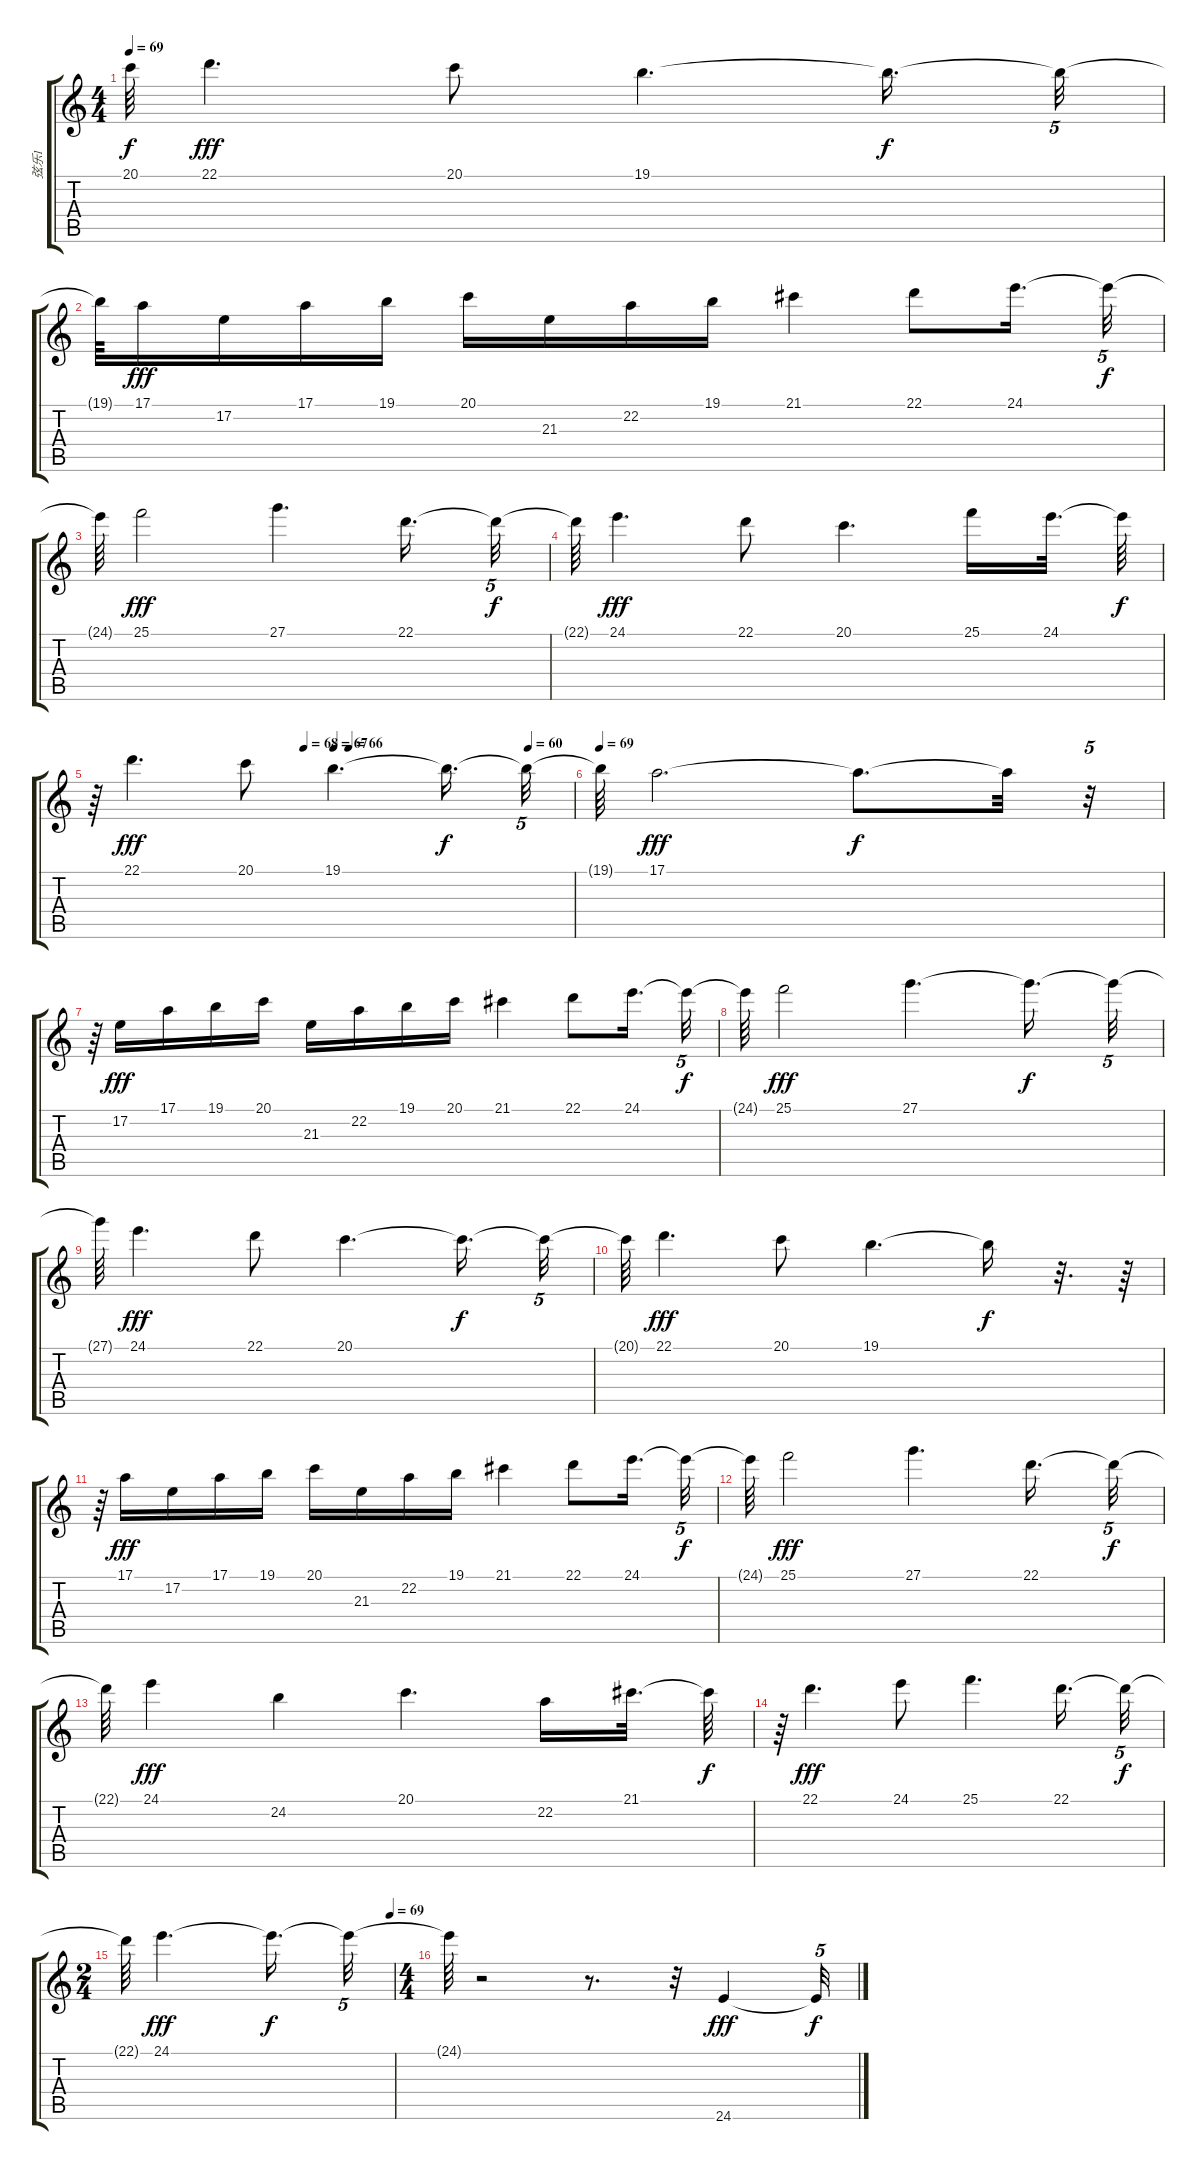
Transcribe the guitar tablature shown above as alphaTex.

\track ("弦乐1" "弦乐1") {instrument stringensemble1}
\staff {score tabs}
\tuning (E4 B3 G3 D3 A2 E2) {hide}
\ts (4 4)
\tempo 69
\clef g2
\ks c
20.1{t}.64{dy f} 22.1.4{d dy fff} 20.1.8 19.1.4{d} 19.1{t}.16{d dy f} 19.1{t}.32{tu (5 4)} |
19.1{t}.64 17.1.16{dy fff} 17.2.16{volume 6} 17.1.16 19.1.16 20.1.16 21.3.16 22.2.16 19.1.16 21.1.4 22.1.8 24.1.16{d} 24.1{t}.32{tu (5 4) dy f} |
24.1{t}.64 25.1.2{dy fff volume 6} 27.1.4{d} 22.1.16{d} 22.1{t}.32{tu (5 4) dy f} |
22.1{t}.64 24.1.4{d dy fff} 22.1.8 20.1.4{d} 25.1.16 24.1.32{d} 24.1{t}.64{dy f} |
\tempo (68 0.4375)
\tempo (67 0.5)
\tempo (66 0.53125)
\tempo (60 0.90625)
r.64 22.1.4{d dy fff} 20.1.8 19.1.4{d volume 4} 19.1{t}.16{d dy f} 19.1{t}.32{tu (5 4)} |
\tempo 69
19.1{t}.64 17.1.2{d dy fff volume 5} 17.1{t}.8{d dy f} 17.1{t}.32 r.32{tu (5 4)} |
r.64 17.2.16{dy fff volume 7} 17.1.16 19.1.16 20.1.16 21.3.16 22.2.16 19.1.16 20.1.16 21.1.4 22.1.8 24.1.16{d} 24.1{t}.32{tu (5 4) dy f} |
24.1{t}.64 25.1.2{dy fff} 27.1.4{d} 27.1{t}.16{d dy f} 27.1{t}.32{tu (5 4)} |
27.1{t}.64 24.1.4{d dy fff} 22.1.8 20.1.4{d} 20.1{t}.16{d dy f} 20.1{t}.32{tu (5 4)} |
20.1{t}.64 22.1.4{d dy fff} 20.1.8 19.1.4{d} 19.1{t}.16{dy f} r.32{d} r.64 |
r.64 17.1.16{dy fff} 17.2.16 17.1.16 19.1.16 20.1.16 21.3.16 22.2.16 19.1.16 21.1.4 22.1.8 24.1.16{d} 24.1{t}.32{tu (5 4) dy f} |
24.1{t}.64 25.1.2{dy fff} 27.1.4{d} 22.1.16{d} 22.1{t}.32{tu (5 4) dy f} |
22.1{t}.64 24.1.4{dy fff} 24.2.4 20.1.4{d} 22.2.16 21.1.32{d} 21.1{t}.64{dy f} |
r.64 22.1.4{d dy fff} 24.1.8 25.1.4{d} 22.1.16{d} 22.1{t}.32{tu (5 4) dy f} |
\ts (2 4)
\tempo (69 0.9875)
22.1{t}.64 24.1.4{d dy fff} 24.1{t}.16{d dy f} 24.1{t}.32{tu (5 4)} |
\ts (4 4)
24.1{t}.64 r.2 r.8{d} r.32 24.6.4{dy fff volume 6} 24.6{t}.32{tu (5 4) dy f}
